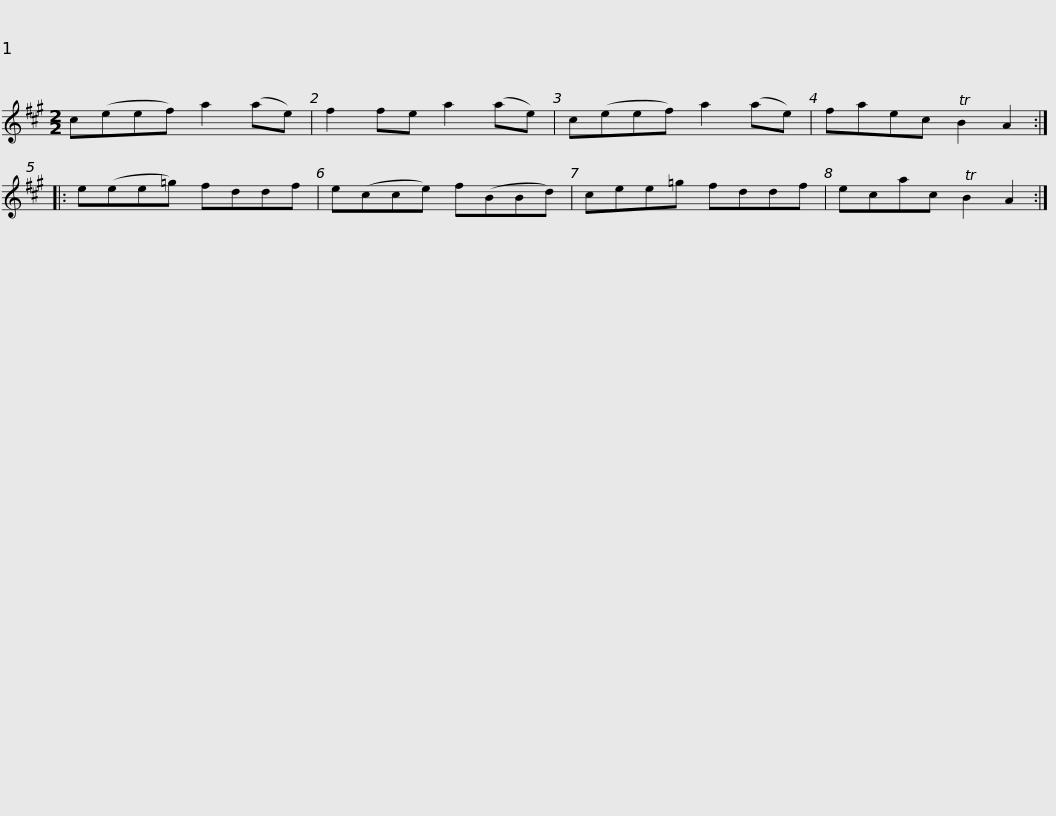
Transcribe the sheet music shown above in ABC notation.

X:1
L:1/8
M:2/2
I:linebreak $
K:A
V:1 treble
V:1
 c(eef) a2 (ae) | f2 fe a2 (ae) | c(eef) a2 (ae) | faec TB2 A2 :: e(ee=g) fddf |$ %5
 e(cce) f(BBd) | cee=g fddf | ecac TB2 A2 :| %8
